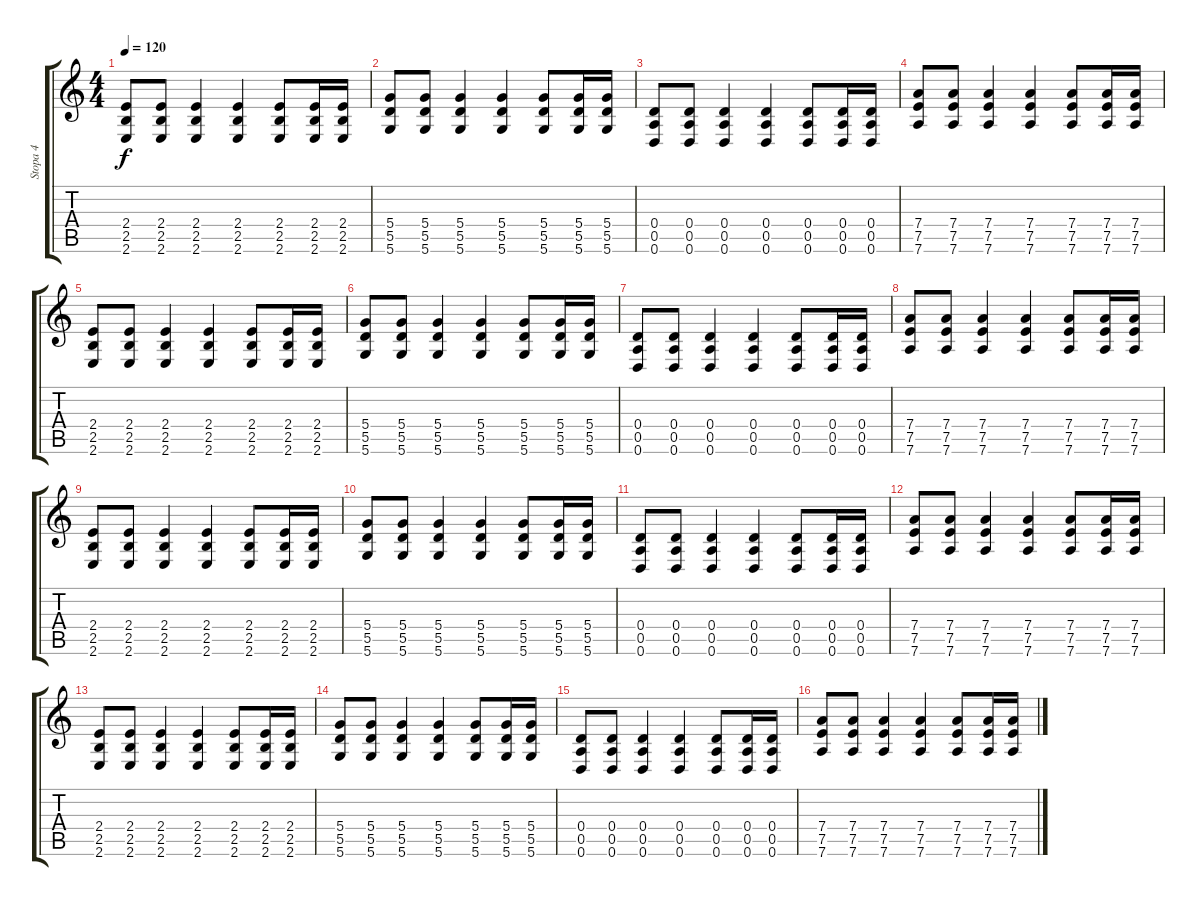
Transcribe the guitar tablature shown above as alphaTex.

\track ("Stopa 4" "Stopa 4") {instrument overdrivenguitar}
\staff {score tabs}
\tuning (E4 B3 G3 D3 A2 D2) {hide}
\ts (4 4)
\tempo 120
\clef g2
\ks c
(2.4 2.5 2.6).8{dy f} (2.4 2.5 2.6).8 (2.4 2.5 2.6).4 (2.4 2.5 2.6).4 (2.4 2.5 2.6).8 (2.4 2.5 2.6).16 (2.4 2.5 2.6).16 |
(5.4 5.5 5.6).8 (5.4 5.5 5.6).8 (5.4 5.5 5.6).4 (5.4 5.5 5.6).4 (5.4 5.5 5.6).8 (5.4 5.5 5.6).16 (5.4 5.5 5.6).16 |
(0.4 0.5 0.6).8 (0.4 0.5 0.6).8 (0.4 0.5 0.6).4 (0.4 0.5 0.6).4 (0.4 0.5 0.6).8 (0.4 0.5 0.6).16 (0.4 0.5 0.6).16 |
(7.4 7.5 7.6).8 (7.4 7.5 7.6).8 (7.4 7.5 7.6).4 (7.4 7.5 7.6).4 (7.4 7.5 7.6).8 (7.4 7.5 7.6).16 (7.4 7.5 7.6).16 |
(2.4 2.5 2.6).8 (2.4 2.5 2.6).8 (2.4 2.5 2.6).4 (2.4 2.5 2.6).4 (2.4 2.5 2.6).8 (2.4 2.5 2.6).16 (2.4 2.5 2.6).16 |
(5.4 5.5 5.6).8 (5.4 5.5 5.6).8 (5.4 5.5 5.6).4 (5.4 5.5 5.6).4 (5.4 5.5 5.6).8 (5.4 5.5 5.6).16 (5.4 5.5 5.6).16 |
(0.4 0.5 0.6).8 (0.4 0.5 0.6).8 (0.4 0.5 0.6).4 (0.4 0.5 0.6).4 (0.4 0.5 0.6).8 (0.4 0.5 0.6).16 (0.4 0.5 0.6).16 |
(7.4 7.5 7.6).8 (7.4 7.5 7.6).8 (7.4 7.5 7.6).4 (7.4 7.5 7.6).4 (7.4 7.5 7.6).8 (7.4 7.5 7.6).16 (7.4 7.5 7.6).16 |
(2.4 2.5 2.6).8 (2.4 2.5 2.6).8 (2.4 2.5 2.6).4 (2.4 2.5 2.6).4 (2.4 2.5 2.6).8 (2.4 2.5 2.6).16 (2.4 2.5 2.6).16 |
(5.4 5.5 5.6).8 (5.4 5.5 5.6).8 (5.4 5.5 5.6).4 (5.4 5.5 5.6).4 (5.4 5.5 5.6).8 (5.4 5.5 5.6).16 (5.4 5.5 5.6).16 |
(0.4 0.5 0.6).8 (0.4 0.5 0.6).8 (0.4 0.5 0.6).4 (0.4 0.5 0.6).4 (0.4 0.5 0.6).8 (0.4 0.5 0.6).16 (0.4 0.5 0.6).16 |
(7.4 7.5 7.6).8 (7.4 7.5 7.6).8 (7.4 7.5 7.6).4 (7.4 7.5 7.6).4 (7.4 7.5 7.6).8 (7.4 7.5 7.6).16 (7.4 7.5 7.6).16 |
(2.4 2.5 2.6).8 (2.4 2.5 2.6).8 (2.4 2.5 2.6).4 (2.4 2.5 2.6).4 (2.4 2.5 2.6).8 (2.4 2.5 2.6).16 (2.4 2.5 2.6).16 |
(5.4 5.5 5.6).8 (5.4 5.5 5.6).8 (5.4 5.5 5.6).4 (5.4 5.5 5.6).4 (5.4 5.5 5.6).8 (5.4 5.5 5.6).16 (5.4 5.5 5.6).16 |
(0.4 0.5 0.6).8 (0.4 0.5 0.6).8 (0.4 0.5 0.6).4 (0.4 0.5 0.6).4 (0.4 0.5 0.6).8 (0.4 0.5 0.6).16 (0.4 0.5 0.6).16 |
(7.4 7.5 7.6).8 (7.4 7.5 7.6).8 (7.4 7.5 7.6).4 (7.4 7.5 7.6).4 (7.4 7.5 7.6).8 (7.4 7.5 7.6).16 (7.4 7.5 7.6).16
